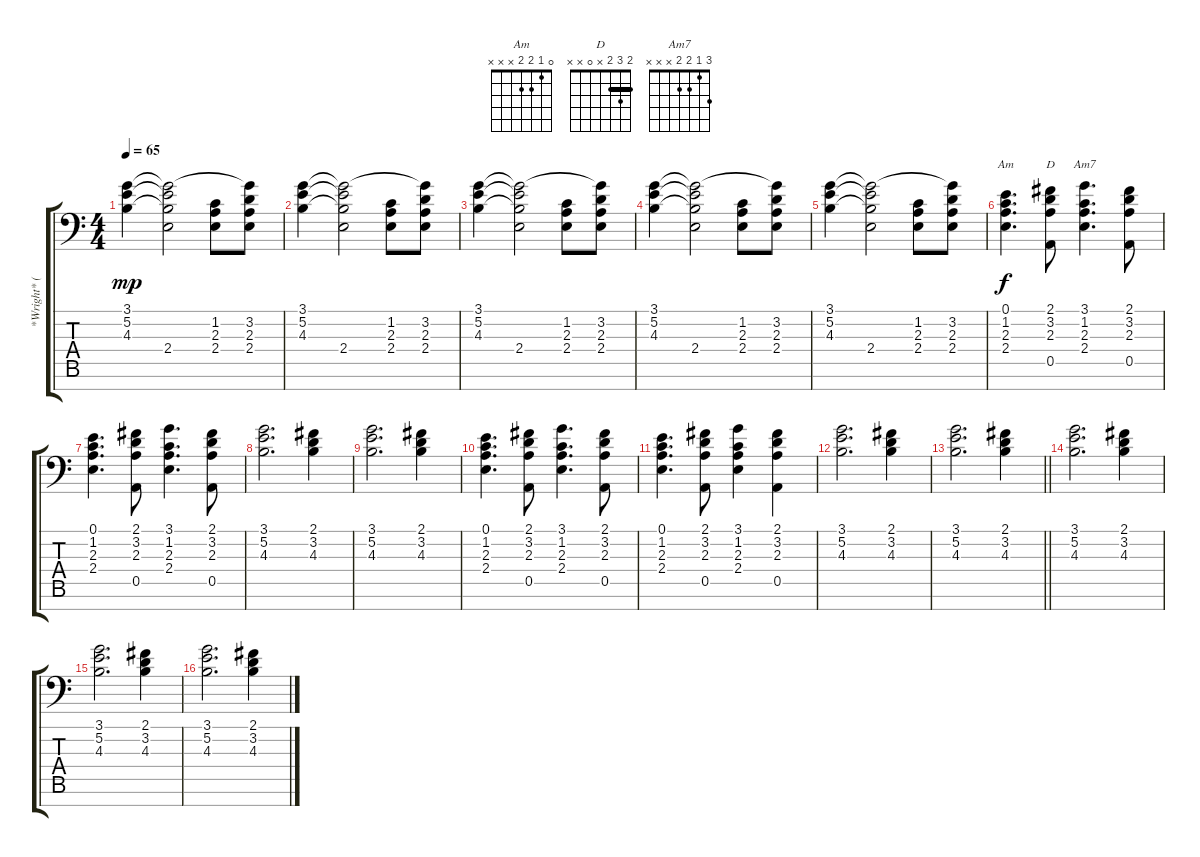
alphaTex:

\track ("*Wright* (Organ)" "*Wright* (") {instrument drawbarorgan}
\staff {score tabs}
\tuning (E4 B3 G3 D3 A2 E2 E1) {hide}
\chord ("Am" 0 1 2 2 x x x)
\chord ("D" 2 3 2 x 0 x x) {barre 2}
\chord ("Am7" 3 1 2 2 x x x)
\ts (4 4)
\tempo 65
\clef f4
\ks c
(3.1 5.2 4.3).4{dy mp} (3.1{t} 5.2{t} 4.3{t} 2.4).2 (1.2 2.3 2.4).8 (3.1{t} 3.2 2.3 2.4).8 |
(3.1 5.2 4.3).4 (3.1{t} 5.2{t} 4.3{t} 2.4).2 (1.2 2.3 2.4).8 (3.1{t} 3.2 2.3 2.4).8 |
(3.1 5.2 4.3).4 (3.1{t} 5.2{t} 4.3{t} 2.4).2 (1.2 2.3 2.4).8 (3.1{t} 3.2 2.3 2.4).8 |
(3.1 5.2 4.3).4 (3.1{t} 5.2{t} 4.3{t} 2.4).2 (1.2 2.3 2.4).8 (3.1{t} 3.2 2.3 2.4).8 |
(3.1 5.2 4.3).4 (3.1{t} 5.2{t} 4.3{t} 2.4).2 (1.2 2.3 2.4).8 (3.1{t} 3.2 2.3 2.4).8 |
(0.1 1.2 2.3 2.4).4{d ch "Am" dy f} (2.1 3.2 2.3 0.5).8{ch "D"} (3.1 1.2 2.3 2.4).4{d ch "Am7"} (2.1 3.2 2.3 0.5).8 |
(0.1 1.2 2.3 2.4).4{d} (2.1 3.2 2.3 0.5).8 (3.1 1.2 2.3 2.4).4{d} (2.1 3.2 2.3 0.5).8 |
(3.1 5.2 4.3).2{d} (2.1 3.2 4.3).4 |
(3.1 5.2 4.3).2{d} (2.1 3.2 4.3).4 |
(0.1 1.2 2.3 2.4).4{d} (2.1 3.2 2.3 0.5).8 (3.1 1.2 2.3 2.4).4{d} (2.1 3.2 2.3 0.5).8 |
(0.1 1.2 2.3 2.4).4{d} (2.1 3.2 2.3 0.5).8 (3.1 1.2 2.3 2.4).4 (2.1 3.2 2.3 0.5).4 |
(3.1 5.2 4.3).2{d} (2.1 3.2 4.3).4 |
\barLineRight lightlight
(3.1 5.2 4.3).2{d} (2.1 3.2 4.3).4 |
(3.1 5.2 4.3).2{d} (2.1 3.2 4.3).4 |
(3.1 5.2 4.3).2{d} (2.1 3.2 4.3).4 |
(3.1 5.2 4.3).2{d} (2.1 3.2 4.3).4
